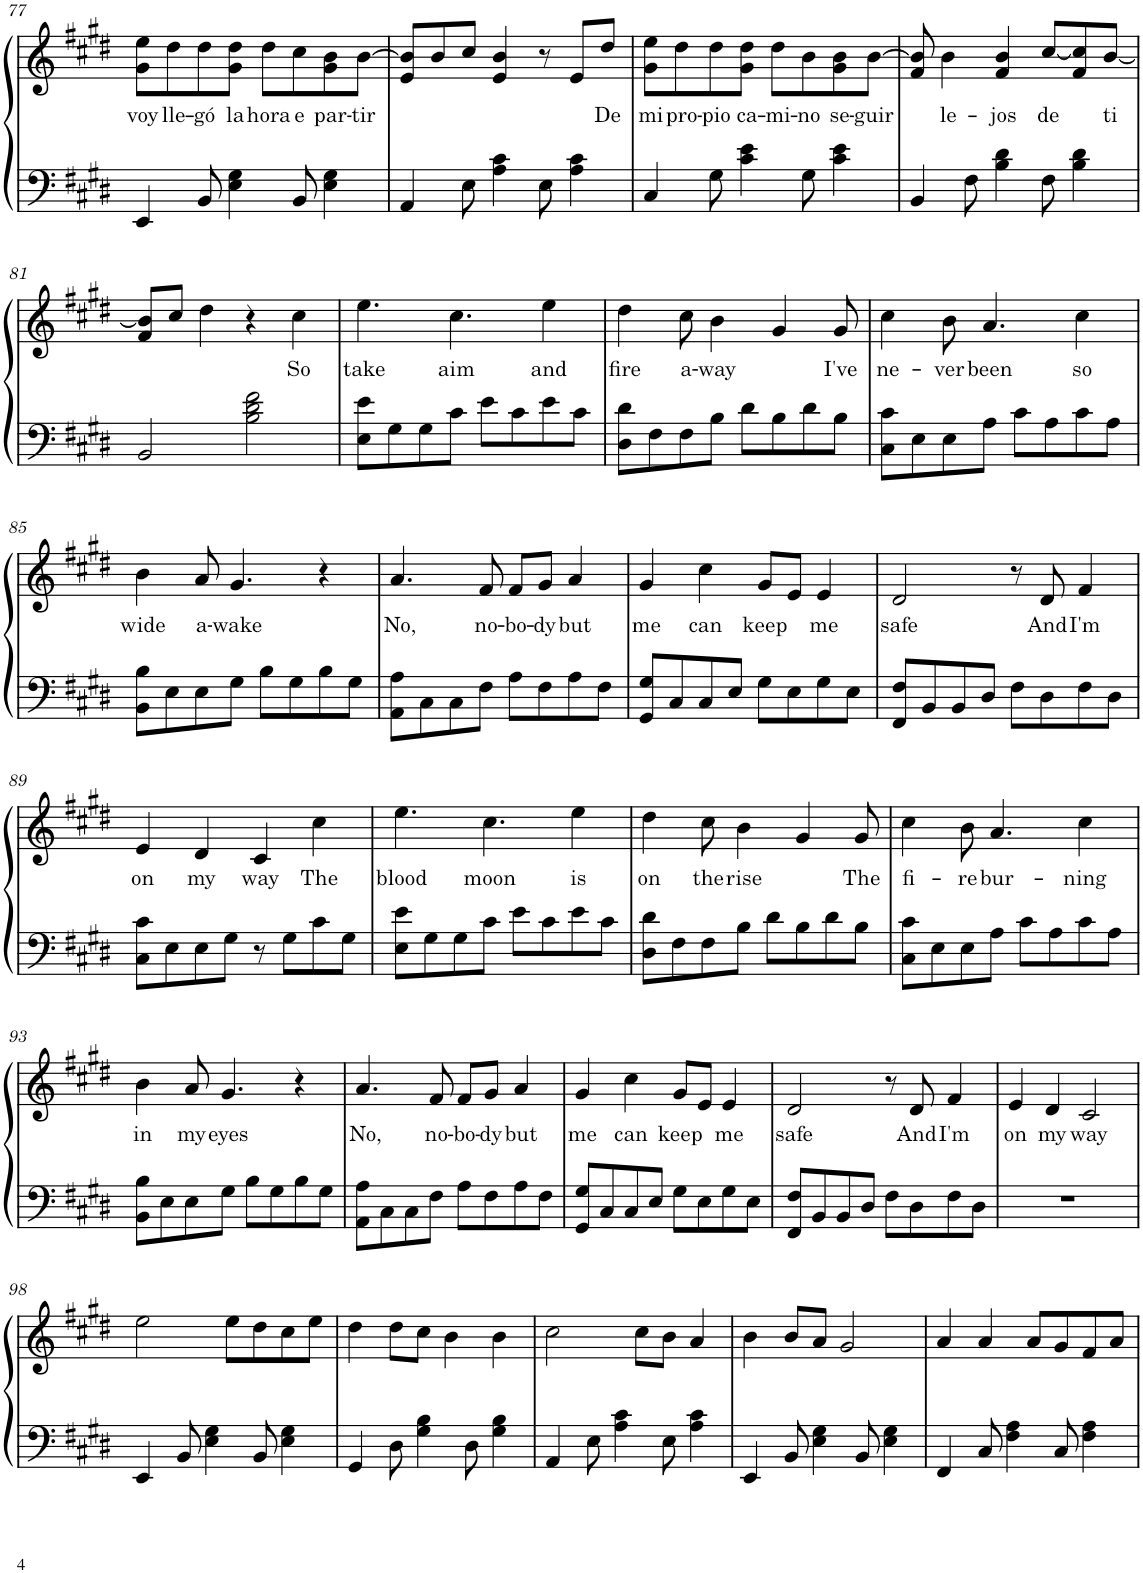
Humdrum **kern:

**kern	**kern	**text
*part1	*part1	*part1
*staff2	*staff1	*staff1
*I"Piano	*	*
*I'Pno.	*	*
!!LO:PB:g=z
*clefF4	*clefG2	*
*k[f#c#g#d#]	*k[f#c#g#d#]	*
*M4/4	*M4/4	*
=77	=77	=77
!	!	!LO:LY:b
4EE/	8g#\ 8ee\L	voy
!	!	!LO:LY:b
.	8dd#\	lle-
!	!	!LO:LY:b
8BB/	8dd#\	-gó
!	!	!LO:LY:b
4E\ 4G#\	8g#\ 8dd#\J	la
!	!	!LO:LY:b
.	8dd#\L	hora
!	!	!LO:LY:b
8BB/	8cc#\	e
!	!	!LO:LY:b
4E\ 4G#\	8g#\ 8b\	par-
!	!	!LO:LY:b
.	[8b\J	-tir
=78	=78	=78
4AA/	8e/ 8b/]L	.
.	8b/	.
8E\	8cc#/J	.
4A\ 4c#\	4e/ 4b/	.
8E\	8r	.
4A\ 4c#\	8e/L	.
!	!	!LO:LY:b
.	8dd#/J	De
=79	=79	=79
!	!	!LO:LY:b
4C#/	8g#\ 8ee\L	mi
!	!	!LO:LY:b
.	8dd#\	pro-
!	!	!LO:LY:b
8G#\	8dd#\	-pio
!	!	!LO:LY:b
4c#\ 4e\	8g#\ 8dd#\J	ca-
!	!	!LO:LY:b
.	8dd#\L	-mi-
!	!	!LO:LY:b
8G#\	8b\	-no
!	!	!LO:LY:b
4c#\ 4e\	8g#\ 8b\	se-
!	!	!LO:LY:b
.	[8b\J	-guir
=80	=80	=80
4BB/	8f#/ 8b/]	.
!	!	!LO:LY:b
.	4b\	le-
8F#\	.	.
!	!	!LO:LY:b
4B\ 4d#\	4f#/ 4b/	-jos
!	!	!LO:LY:b
8F#\	[8cc#/L	de
4B\ 4d#\	8f#/ 8cc#/]	.
!	!	!LO:LY:b
.	[8b/J	ti
!!LO:LB:g=z
=81	=81	=81
2BB/	8f#/ 8b/]L	.
.	8cc#/J	.
.	4dd#\	.
2B\ 2d#\ 2f#\	4r	.
!	!	!LO:LY:b
.	4cc#\	So
=82	=82	=82
!	!	!LO:LY:b
8E\ 8e\L	4.ee\	take
8G#\	.	.
8G#\	.	.
!	!	!LO:LY:b
8c#\J	4.cc#\	aim
8e\L	.	.
8c#\	.	.
!	!	!LO:LY:b
8e\	4ee\	and
8c#\J	.	.
=83	=83	=83
!	!	!LO:LY:b
8D#\ 8d#\L	4dd#\	fire
8F#\	.	.
!	!	!LO:LY:b
8F#\	8cc#\	a-
!	!	!LO:LY:b
8B\J	4b\	-way
8d#\L	.	.
8B\	4g#/	.
8d#\	.	.
!	!	!LO:LY:b
8B\J	8g#/	I've
=84	=84	=84
!	!	!LO:LY:b
8C#\ 8c#\L	4cc#\	ne-
8E\	.	.
!	!	!LO:LY:b
8E\	8b\	-ver
!	!	!LO:LY:b
8A\J	4.a/	been
8c#\L	.	.
8A\	.	.
!	!	!LO:LY:b
8c#\	4cc#\	so
8A\J	.	.
!!LO:LB:g=z
=85	=85	=85
!	!	!LO:LY:b
8BB\ 8B\L	4b\	wide
8E\	.	.
!	!	!LO:LY:b
8E\	8a/	a-
!	!	!LO:LY:b
8G#\J	4.g#/	-wake
8B\L	.	.
8G#\	.	.
8B\	4r	.
8G#\J	.	.
=86	=86	=86
!	!	!LO:LY:b
8AA\ 8A\L	4.a/	No,
8C#\	.	.
8C#\	.	.
!	!	!LO:LY:b
8F#\J	8f#/	no-
!	!	!LO:LY:b
8A\L	8f#/L	-bo-
!	!	!LO:LY:b
8F#\	8g#/J	-dy
!	!	!LO:LY:b
8A\	4a/	but
8F#\J	.	.
=87	=87	=87
!	!	!LO:LY:b
8GG#/ 8G#/L	4g#/	me
8C#/	.	.
!	!	!LO:LY:b
8C#/	4cc#\	can
8E/J	.	.
!	!	!LO:LY:b
8G#\L	8g#/L	keep
8E\	8e/J	.
!	!	!LO:LY:b
8G#\	4e/	me
8E\J	.	.
=88	=88	=88
!	!	!LO:LY:b
8FF#/ 8F#/L	2d#/	safe
8BB/	.	.
8BB/	.	.
8D#/J	.	.
8F#\L	8r	.
!	!	!LO:LY:b
8D#\	8d#/	And
!	!	!LO:LY:b
8F#\	4f#/	I'm
8D#\J	.	.
!!LO:LB:g=z
=89	=89	=89
!	!	!LO:LY:b
8C#\ 8c#\L	4e/	on
8E\	.	.
!	!	!LO:LY:b
8E\	4d#/	my
8G#\J	.	.
!	!	!LO:LY:b
8r	4c#/	way
8G#\L	.	.
!	!	!LO:LY:b
8c#\	4cc#\	The
8G#\J	.	.
=90	=90	=90
!	!	!LO:LY:b
8E\ 8e\L	4.ee\	blood
8G#\	.	.
8G#\	.	.
!	!	!LO:LY:b
8c#\J	4.cc#\	moon
8e\L	.	.
8c#\	.	.
!	!	!LO:LY:b
8e\	4ee\	is
8c#\J	.	.
=91	=91	=91
!	!	!LO:LY:b
8D#\ 8d#\L	4dd#\	on
8F#\	.	.
!	!	!LO:LY:b
8F#\	8cc#\	the
!	!	!LO:LY:b
8B\J	4b\	rise
8d#\L	.	.
8B\	4g#/	.
8d#\	.	.
!	!	!LO:LY:b
8B\J	8g#/	The
=92	=92	=92
!	!	!LO:LY:b
8C#\ 8c#\L	4cc#\	fi-
8E\	.	.
!	!	!LO:LY:b
8E\	8b\	-re
!	!	!LO:LY:b
8A\J	4.a/	bur-
8c#\L	.	.
8A\	.	.
!	!	!LO:LY:b
8c#\	4cc#\	-ning
8A\J	.	.
!!LO:LB:g=z
=93	=93	=93
!	!	!LO:LY:b
8BB\ 8B\L	4b\	in
8E\	.	.
!	!	!LO:LY:b
8E\	8a/	my
!	!	!LO:LY:b
8G#\J	4.g#/	eyes
8B\L	.	.
8G#\	.	.
8B\	4r	.
8G#\J	.	.
=94	=94	=94
!	!	!LO:LY:b
8AA\ 8A\L	4.a/	No,
8C#\	.	.
8C#\	.	.
!	!	!LO:LY:b
8F#\J	8f#/	no-
!	!	!LO:LY:b
8A\L	8f#/L	-bo-
!	!	!LO:LY:b
8F#\	8g#/J	-dy
!	!	!LO:LY:b
8A\	4a/	but
8F#\J	.	.
=95	=95	=95
!	!	!LO:LY:b
8GG#/ 8G#/L	4g#/	me
8C#/	.	.
!	!	!LO:LY:b
8C#/	4cc#\	can
8E/J	.	.
!	!	!LO:LY:b
8G#\L	8g#/L	keep
8E\	8e/J	.
!	!	!LO:LY:b
8G#\	4e/	me
8E\J	.	.
=96	=96	=96
!	!	!LO:LY:b
8FF#/ 8F#/L	2d#/	safe
8BB/	.	.
8BB/	.	.
8D#/J	.	.
8F#\L	8r	.
!	!	!LO:LY:b
8D#\	8d#/	And
!	!	!LO:LY:b
8F#\	4f#/	I'm
8D#\J	.	.
=97	=97	=97
!	!	!LO:LY:b
1r	4e/	on
!	!	!LO:LY:b
.	4d#/	my
!	!	!LO:LY:b
.	2c#/	way
!!LO:LB:g=z
=98	=98	=98
4EE/	2ee\	.
8BB/	.	.
4E\ 4G#\	.	.
.	8ee\L	.
8BB/	8dd#\	.
4E\ 4G#\	8cc#\	.
.	8ee\J	.
=99	=99	=99
4GG#/	4dd#\	.
8D#\	8dd#\L	.
4G#\ 4B\	8cc#\J	.
.	4b\	.
8D#\	.	.
4G#\ 4B\	4b\	.
=100	=100	=100
4AA/	2cc#\	.
8E\	.	.
4A\ 4c#\	.	.
.	8cc#\L	.
8E\	8b\J	.
4A\ 4c#\	4a/	.
=101	=101	=101
4EE/	4b\	.
8BB/	8b/L	.
4E\ 4G#\	8a/J	.
.	2g#/	.
8BB/	.	.
4E\ 4G#\	.	.
=102	=102	=102
4FF#/	4a/	.
8C#/	4a/	.
4F#\ 4A\	.	.
.	8a/L	.
8C#/	8g#/	.
4F#\ 4A\	8f#/	.
.	8a/J	.
=	=	=
*-	*-	*-
